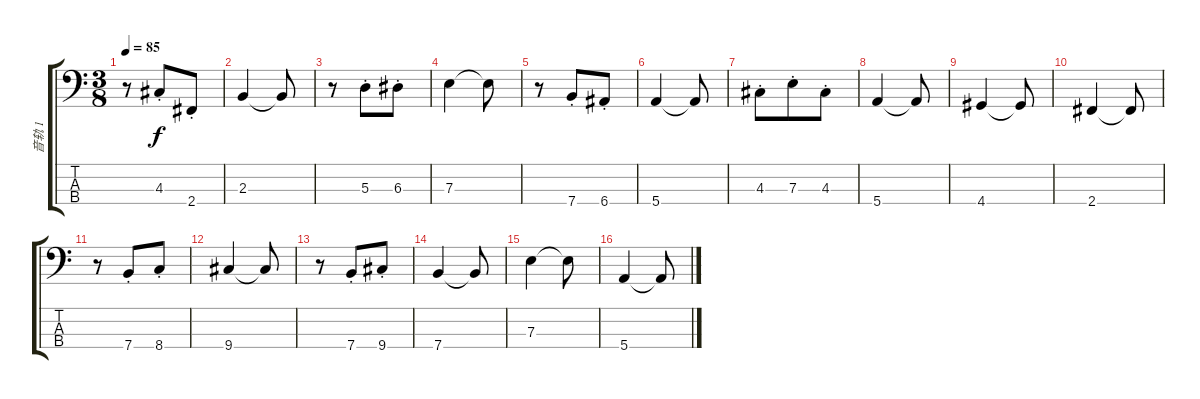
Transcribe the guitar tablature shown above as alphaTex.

\track ("音轨 1" "音轨 1") {instrument electricbassfinger}
\staff {score tabs}
\tuning (G2 D2 A1 E1) {hide}
\ts (3 8)
\tempo 85
\clef f4
\ks c
r.8{dy f} 4.3{st}.8 2.4{st}.8 |
2.3.4 2.3{t}.8 |
r.8 5.3{st}.8 6.3{st}.8 |
7.3.4 7.3{t}.8 |
r.8 7.4{st}.8 6.4{st}.8 |
5.4.4 5.4{t}.8 |
4.3{st}.8 7.3{st}.8 4.3{st}.8 |
5.4.4 5.4{t}.8 |
4.4.4 4.4{t}.8 |
2.4.4 2.4{t}.8 |
r.8 7.4{st}.8 8.4{st}.8 |
9.4.4 9.4{t}.8 |
r.8 7.4{st}.8 9.4{st}.8 |
7.4.4 7.4{t}.8 |
7.3.4 7.3{t}.8 |
5.4.4 5.4{t}.8
